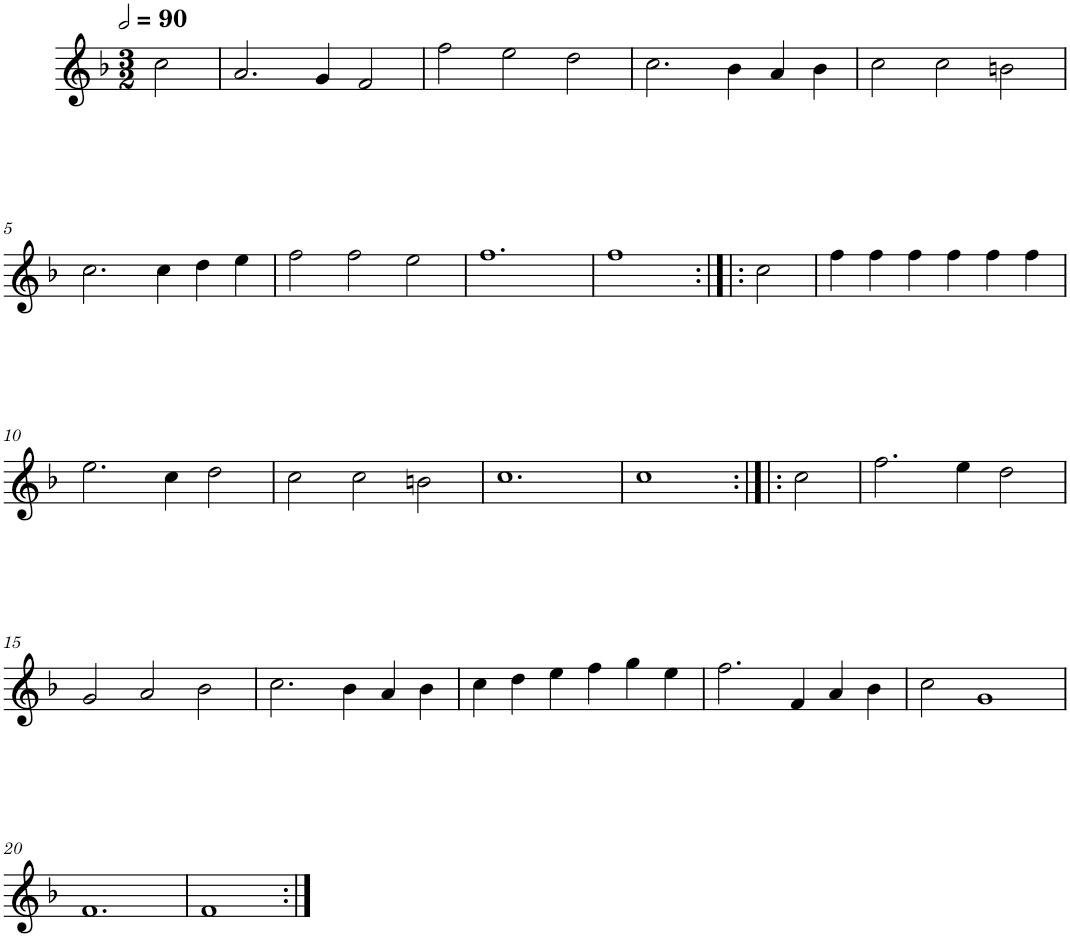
**kern
*part1
*staff1
*I"Quatre parties
*clefG2
*k[b-]
*M3/2
*MM180
=
2cc\
=1
2.a/
4g/
2f/
=2
2ff\
2ee\
2dd\
=3
2.cc\
4b-\
4a/
4b-\
=4
2cc\
2cc\
2bn\
!!LO:LB:g=z
=5
2.cc\
4cc\
4dd\
4ee\
=6
2ff\
2ff\
2ee\
=7
1.ff
=8
1ff
2cc\
=9
4ff\
4ff\
4ff\
4ff\
4ff\
4ff\
!!LO:LB:g=z
=10
2.ee\
4cc\
2dd\
=11
2cc\
2cc\
2bn\
=12
1.cc
=13
1cc
2cc\
=14
2.ff\
4ee\
2dd\
!!LO:LB:g=z
=15
2g/
2a/
2b-\
=16
2.cc\
4b-\
4a/
4b-\
=17
4cc\
4dd\
4ee\
4ff\
4gg\
4ee\
=18
2.ff\
4f/
4a/
4b-\
=19
2cc\
1g
!!LO:LB:g=z
=20
1.f
=21
1f
=:|!
*-
